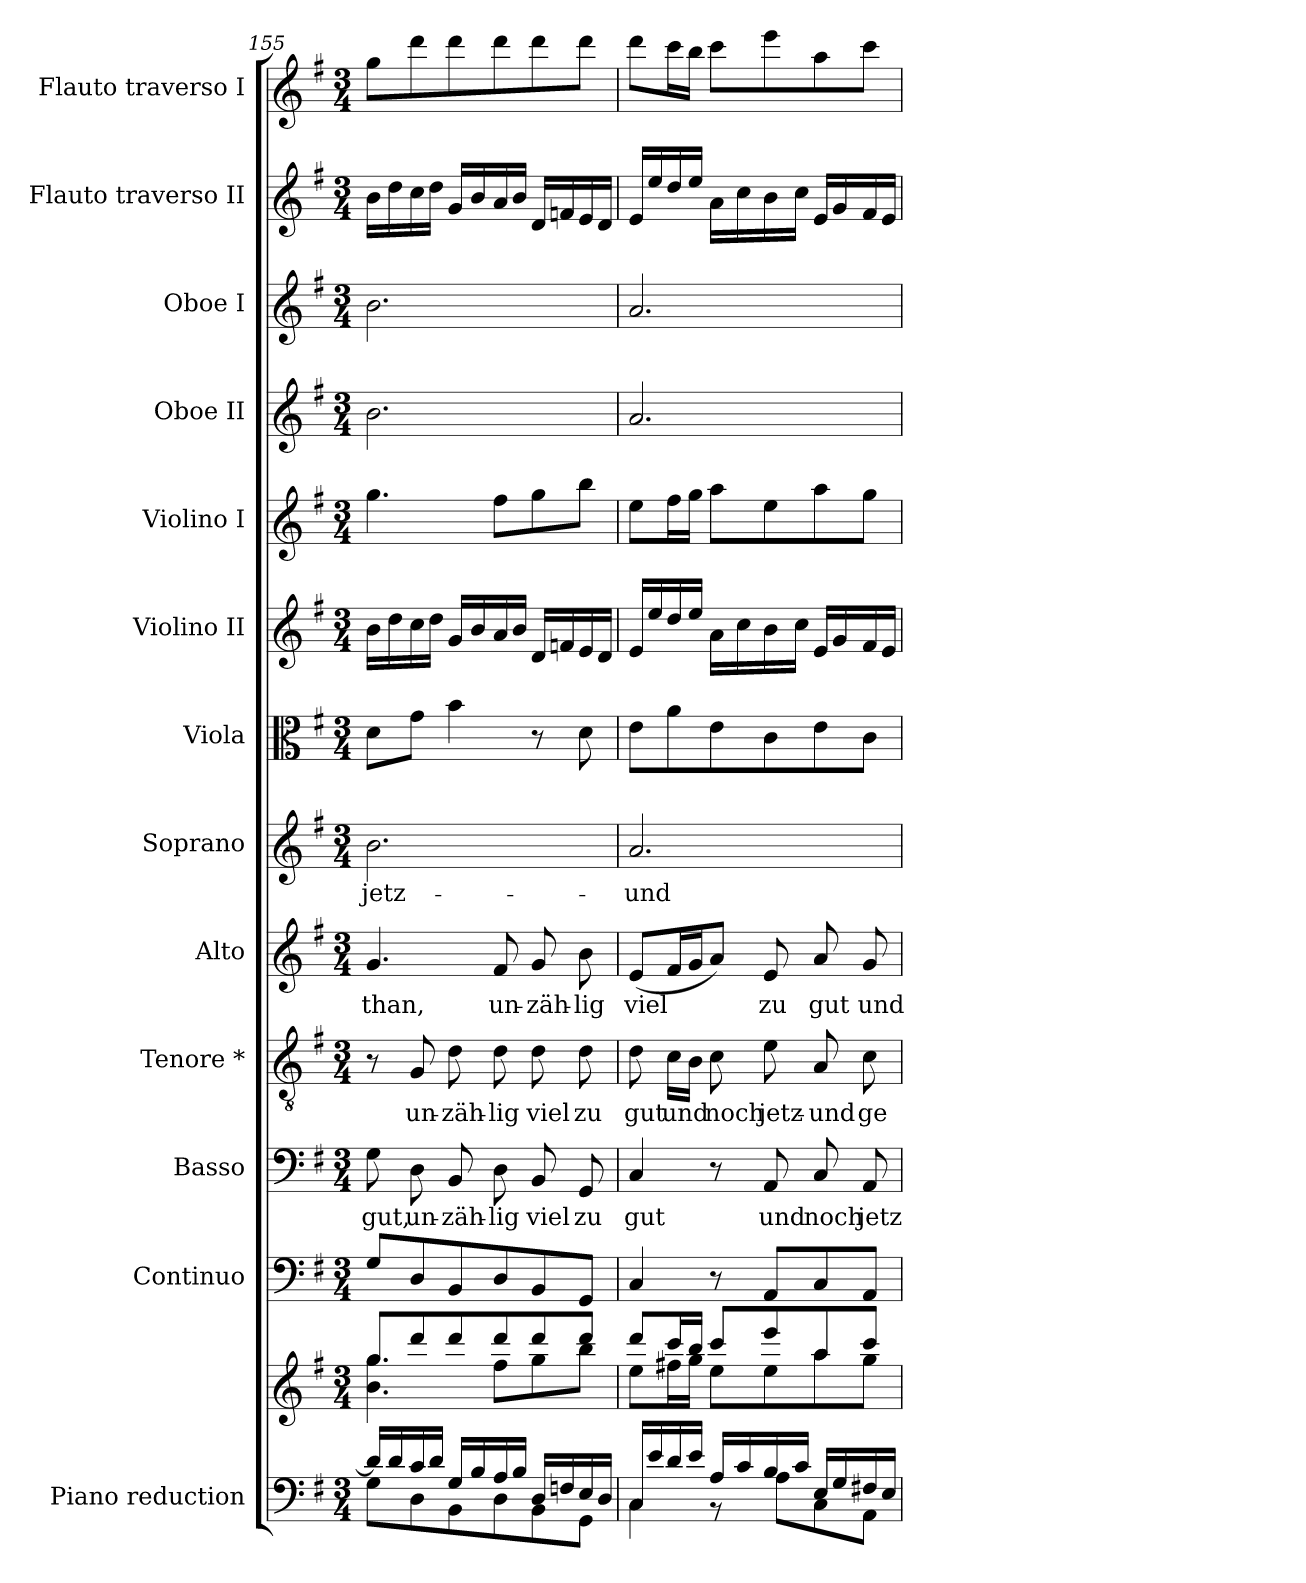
**kern	**kern	**kern	**kern	**text	**kern	**text	**kern	**text	**kern	**text	**kern	**kern	**kern	**kern	**kern	**kern	**kern
*part13	*part13	*part12	*part11	*part11	*part10	*part10	*part9	*part9	*part8	*part8	*part7	*part6	*part5	*part4	*part3	*part2	*part1
*staff14	*staff13	*staff12	*staff11	*staff11	*staff10	*staff10	*staff9	*staff9	*staff8	*staff8	*staff7	*staff6	*staff5	*staff4	*staff3	*staff2	*staff1
*I"Piano reduction	*	*I"Continuo	*I"Basso	*	*I"Tenore *	*	*I"Alto	*	*I"Soprano	*	*I"Viola	*I"Violino II	*I"Violino I	*I"Oboe II	*I"Oboe I	*I"Flauto traverso II	*I"Flauto traverso I
*I'Pno	*	*	*	*	*	*	*	*	*	*	*I'Vla	*I'Vln	*I'Vln	*I'Ob	*I'Ob	*	*
!!LO:PB:g=z
*clefF4	*clefG2	*clefF4	*clefF4	*	*clefGv2	*	*clefG2	*	*clefG2	*	*clefC3	*clefG2	*clefG2	*clefG2	*clefG2	*clefG2	*clefG2
*k[f#]	*k[f#]	*k[f#]	*k[f#]	*	*k[f#]	*	*k[f#]	*	*k[f#]	*	*k[f#]	*k[f#]	*k[f#]	*k[f#]	*k[f#]	*k[f#]	*k[f#]
*M3/4	*M3/4	*M3/4	*M3/4	*	*M3/4	*	*M3/4	*	*M3/4	*	*M3/4	*M3/4	*M3/4	*M3/4	*M3/4	*M3/4	*M3/4
=155	=155	=155	=155	=155	=155	=155	=155	=155	=155	=155	=155	=155	=155	=155	=155	=155	=155
*^	*^	*	*	*	*	*	*	*	*	*	*	*	*	*	*	*	*
!	!	!	!	!	!	!LO:LY:b	!	!	!	!LO:LY:b	!	!LO:LY:b	!	!	!	!	!	!	!
16d/LL]	8G\L	8gg/L	4.b\ 4.gg\	8G/L	8G\	gut,	8r	.	4.g/	-than,	2.b\	jetz-	8d\L	16b\LL	4.gg\	2.b\	2.b\	16b\LL	8gg\L
16d/	.	.	.	.	.	.	.	.	.	.	.	.	.	16dd\	.	.	.	16dd\	.
!	!	!	!	!	!	!LO:LY:b	!	!LO:LY:b	!	!	!	!	!	!	!	!	!	!	!
16c/	8D\	8ddd/	.	8D/	8D\	un-	8G/	un-	.	.	.	.	8g\J	16cc\	.	.	.	16cc\	8ddd\
16d/JJ	.	.	.	.	.	.	.	.	.	.	.	.	.	16dd\JJ	.	.	.	16dd\JJ	.
!	!	!	!	!	!	!LO:LY:b	!	!LO:LY:b	!	!	!	!	!	!	!	!	!	!	!
16G/LL	8BB\	8ddd/	.	8BB/	8BB/	-zäh-	8d\	-zäh-	.	.	.	.	4b\	16g/LL	.	.	.	16g/LL	8ddd\
16B/	.	.	.	.	.	.	.	.	.	.	.	.	.	16b/	.	.	.	16b/	.
!	!	!	!	!	!	!LO:LY:b	!	!LO:LY:b	!	!LO:LY:b	!	!	!	!	!	!	!	!	!
16A/	8D\	8ddd/	8ff#\L	8D/	8D\	-lig	8d\	-lig	8f#/	un-	.	.	.	16a/	8ff#\L	.	.	16a/	8ddd\
16B/JJ	.	.	.	.	.	.	.	.	.	.	.	.	.	16b/JJ	.	.	.	16b/JJ	.
!	!	!	!	!	!	!LO:LY:b	!	!LO:LY:b	!	!LO:LY:b	!	!	!	!	!	!	!	!	!
16D/LL	8BB\	8ddd/	8gg\	8BB/	8BB/	viel	8d\	viel	8g/	-zäh-	.	.	8r	16d/LL	8gg\	.	.	16d/LL	8ddd\
16Fn/	.	.	.	.	.	.	.	.	.	.	.	.	.	16fn/	.	.	.	16fn/	.
!	!	!	!	!	!	!LO:LY:b	!	!LO:LY:b	!	!LO:LY:b	!	!	!	!	!	!	!	!	!
16E/	8GG\J	8ddd/J	8bb\J	8GG/J	8GG/	zu	8d\	zu	8b\	-lig	.	.	8d\	16e/	8bb\J	.	.	16e/	8ddd\J
16D/JJ	.	.	.	.	.	.	.	.	.	.	.	.	.	16d/JJ	.	.	.	16d/JJ	.
=156	=156	=156	=156	=156	=156	=156	=156	=156	=156	=156	=156	=156	=156	=156	=156	=156	=156	=156	=156
!	!	!	!	!	!	!LO:LY:b	!	!LO:LY:b	!	!LO:LY:b	!	!LO:LY:b	!	!	!	!	!	!	!
16C/LL	4C\	8ddd/L	8ee\L	4C/	4C/	gut	8d\	gut	(<8e/L	viel	2.a/	-und	8e\L	16e/LL	8ee\L	2.a/	2.a/	16e/LL	8ddd\L
16e/	.	.	.	.	.	.	.	.	.	.	.	.	.	16ee/	.	.	.	16ee/	.
!	!	!	!	!	!	!	!	!LO:LY:b	!	!	!	!	!	!	!	!	!	!	!
16d/	.	16ccc/L	16ff#X\L	.	.	.	16c\LL	und	16f#/L	.	.	.	8a\	16dd/	16ff#\L	.	.	16dd/	16ccc\L
16e/JJ	.	16bb/JJ	16gg\JJ	.	.	.	16B\JJ	.	16g/J	.	.	.	.	16ee/JJ	16gg\JJ	.	.	16ee/JJ	16bb\JJ
!	!	!	!	!	!	!	!	!LO:LY:b	!	!	!	!	!	!	!	!	!	!	!
16A/LL	8r	8ccc/L	8ee\L	8r	8r	.	8c\	noch	8a/J)	.	.	.	8e\	16a\LL	8aa\L	.	.	16a\LL	8ccc\L
16c/	.	.	.	.	.	.	.	.	.	.	.	.	.	16cc\	.	.	.	16cc\	.
!	!	!	!	!	!	!LO:LY:b	!	!LO:LY:b	!	!LO:LY:b	!	!	!	!	!	!	!	!	!
16B/	8A\L	8eee/	8ee\	8AA/L	8AA/	und	8e\	jetz-	8e/	zu	.	.	8c\	16b\	8ee\	.	.	16b\	8eee\
16c/JJ	.	.	.	.	.	.	.	.	.	.	.	.	.	16cc\JJ	.	.	.	16cc\JJ	.
!	!	!	!	!	!	!LO:LY:b	!	!LO:LY:b	!	!LO:LY:b	!	!	!	!	!	!	!	!	!
16E/LL	8C\	8aa/	8aa\	8C/	8C/	noch	8A/	-und	8a/	gut	.	.	8e\	16e/LL	8aa\	.	.	16e/LL	8aa\
16G/	.	.	.	.	.	.	.	.	.	.	.	.	.	16g/	.	.	.	16g/	.
!	!	!	!	!	!	!LO:LY:b	!	!LO:LY:b	!	!LO:LY:b	!	!	!	!	!	!	!	!	!
16F#X/	8AA\J	8ccc/J	8gg\J	8AA/J	8AA/	jetz-	8c\	ge-	8g/	und	.	.	8c\J	16f#/	8gg\J	.	.	16f#/	8ccc\J
16E/JJ	.	.	.	.	.	.	.	.	.	.	.	.	.	16e/JJ	.	.	.	16e/JJ	.
*v	*v	*	*	*	*	*	*	*	*	*	*	*	*	*	*	*	*	*	*
*	*v	*v	*	*	*	*	*	*	*	*	*	*	*	*	*	*	*	*
=	=	=	=	=	=	=	=	=	=	=	=	=	=	=	=	=	=
*-	*-	*-	*-	*-	*-	*-	*-	*-	*-	*-	*-	*-	*-	*-	*-	*-	*-
